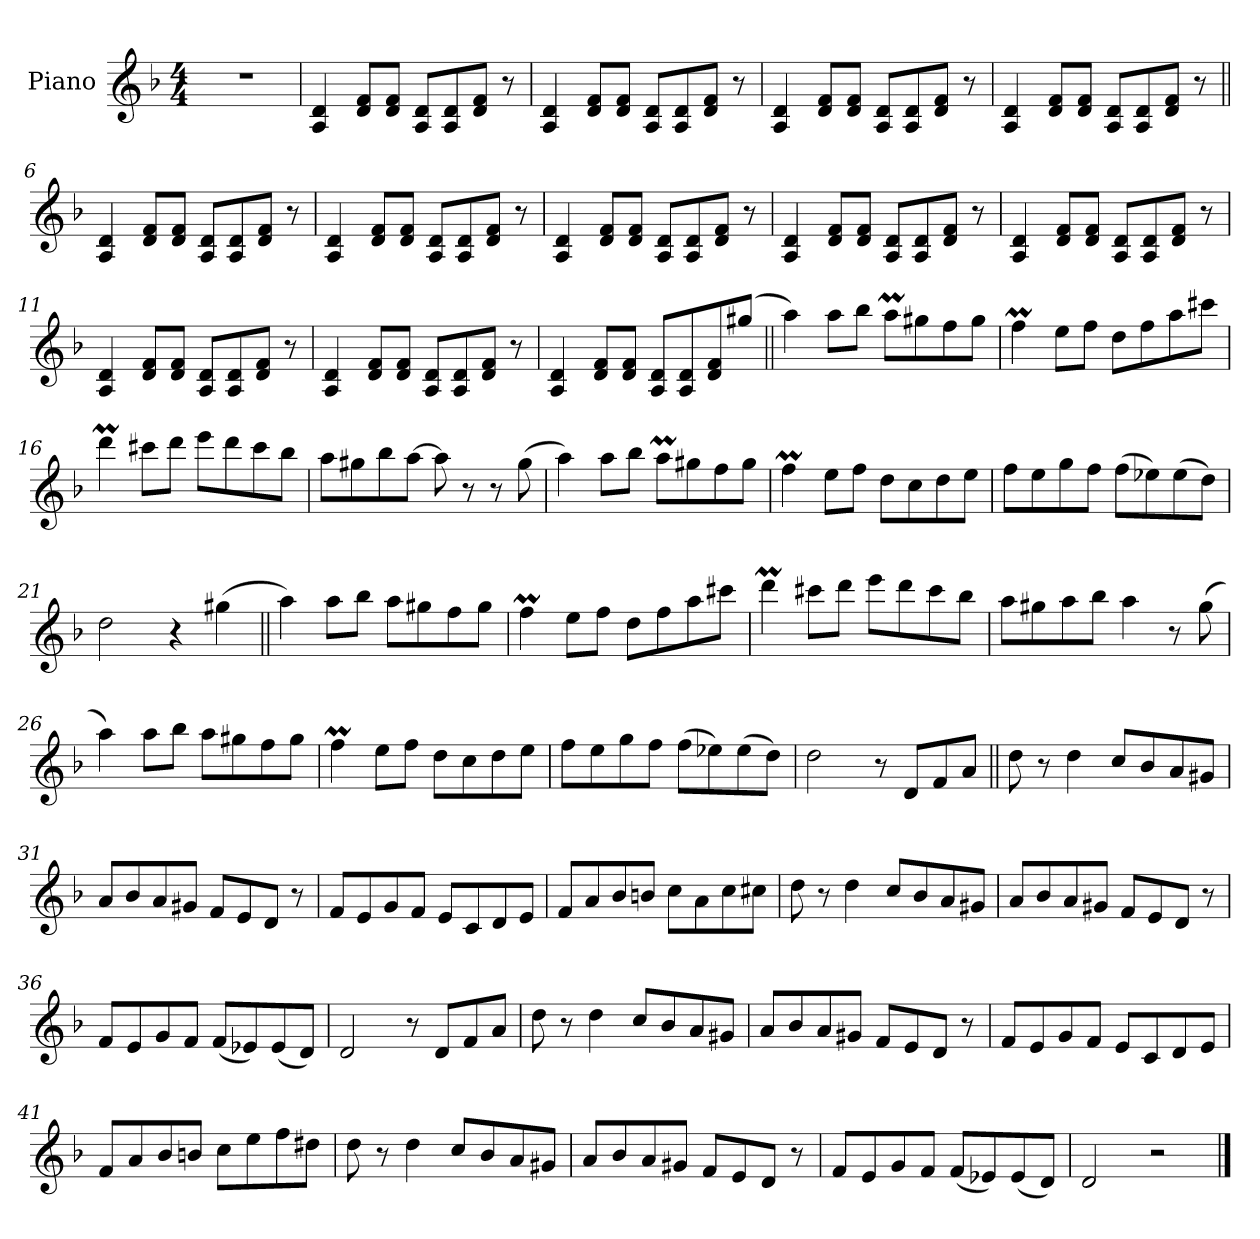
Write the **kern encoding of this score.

**kern
*part1
*staff1
*I"Piano
*I'Pno.
*clefG2
*k[b-]
*M4/4
*MM176
=1
1r
=2
4A! 4d!
8d! 8f!L
8d! 8f!J
8A! 8d!L
8A! 8d!
8d! 8f!J
8r
=3
4A! 4d!
8d! 8f!L
8d! 8f!J
8A! 8d!L
8A! 8d!
8d! 8f!J
8r
=4
4A! 4d!
8d! 8f!L
8d! 8f!J
8A! 8d!L
8A! 8d!
8d! 8f!J
8r
=5
4A! 4d!
8d! 8f!L
8d! 8f!J
8A! 8d!L
8A! 8d!
8d! 8f!J
8r
=6||
4A! 4d!
8d! 8f!L
8d! 8f!J
8A! 8d!L
8A! 8d!
8d! 8f!J
8r
=7
4A! 4d!
8d! 8f!L
8d! 8f!J
8A! 8d!L
8A! 8d!
8d! 8f!J
8r
=8
4A! 4d!
8d! 8f!L
8d! 8f!J
8A! 8d!L
8A! 8d!
8d! 8f!J
8r
=9
4A! 4d!
8d! 8f!L
8d! 8f!J
8A! 8d!L
8A! 8d!
8d! 8f!J
8r
=10
4A! 4d!
8d! 8f!L
8d! 8f!J
8A! 8d!L
8A! 8d!
8d! 8f!J
8r
=11
4A! 4d!
8d! 8f!L
8d! 8f!J
8A! 8d!L
8A! 8d!
8d! 8f!J
8r
=12
4A! 4d!
8d! 8f!L
8d! 8f!J
8A! 8d!L
8A! 8d!
8d! 8f!J
8r
=13
4A! 4d!
8d! 8f!L
8d! 8f!J
8A! 8d!L
8A! 8d!
8d! 8f!
(8gg#XJ
=14||
4aa)
8aaL
8bb-J
8aamL
8gg#X
8ff
8gg#J
=15
4ffM
8eeL
8ffJ
8ddL
8ff
8aa
8ccc#XJ
=16
4dddM
8ccc#XL
8dddJ
8eeeL
8ddd
8ccc#
8bb-J
=17
8aaL
8gg#X
8bb-
[8aaJ
8aa]
8r
8r
(8gg#
=18
4aa)
8aaL
8bb-J
8aamL
8gg#X
8ff
8gg#J
=19
4ffM
8eeL
8ffJ
8ddL
8cc
8dd
8eeJ
=20
8ffL
8ee
8gg
8ffJ
(8ffL
8ee-X)
(8ee-
8ddJ)
=21
2dd
4r
(4gg#X
=22||
4aa)
8aaL
8bb-J
8aaL
8gg#X
8ff
8gg#J
=23
4ffM
8eeL
8ffJ
8ddL
8ff
8aa
8ccc#XJ
=24
4dddM
8ccc#XL
8dddJ
8eeeL
8ddd
8ccc#
8bb-J
=25
8aaL
8gg#X
8aa
8bb-J
4aa
8r
(8gg#
=26
4aa)
8aaL
8bb-J
8aaL
8gg#X
8ff
8gg#J
=27
4ffM
8eeL
8ffJ
8ddL
8cc
8dd
8eeJ
=28
8ffL
8ee
8gg
8ffJ
(8ffL
8ee-X)
(8ee-
8ddJ)
=29
2dd
8r
8dL
8f
8aJ
=30||
8dd
8r
4dd
8ccL
8b-
8a
8g#XJ
=31
8aL
8b-
8a
8g#XJ
8fL
8e
8dJ
8r
=32
8fL
8e
8g
8fJ
8eL
8c
8d
8eJ
=33
8fL
8a
8b-
8bnJ
8ccL
8a
8cc
8cc#XJ
=34
8dd
8r
4dd
8ccL
8b-
8a
8g#XJ
=35
8aL
8b-
8a
8g#XJ
8fL
8e
8dJ
8r
=36
8fL
8e
8g
8fJ
(8fL
8e-X)
(8e-
8dJ)
=37
2d
8r
8dL
8f
8aJ
=38
8dd
8r
4dd
8ccL
8b-
8a
8g#XJ
=39
8aL
8b-
8a
8g#XJ
8fL
8e
8dJ
8r
=40
8fL
8e
8g
8fJ
8eL
8c
8d
8eJ
=41
8fL
8a
8b-
8bnJ
8ccL
8ee
8ff
8dd#XJ
=42
8dd
8r
4dd
8ccL
8b-
8a
8g#XJ
=43
8aL
8b-
8a
8g#XJ
8fL
8e
8dJ
8r
=44
8fL
8e
8g
8fJ
(8fL
8e-X)
(8e-
8dJ)
=45
2d
2r
==
*-
